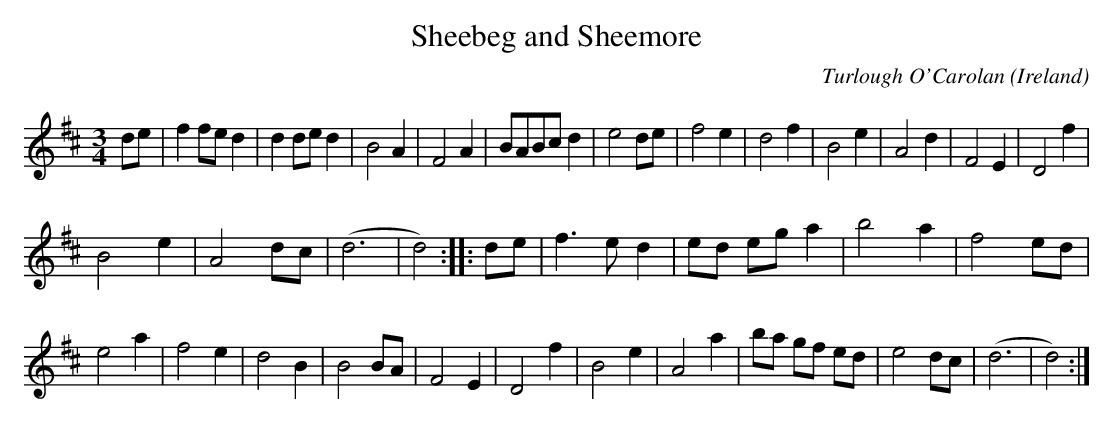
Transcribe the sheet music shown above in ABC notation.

X:1
T:Sheebeg and Sheemore
C:Turlough O'Carolan
M:3/4
O:Ireland
K:D major
de|\
f2fe d2|d2de d2|B4A2|F4 A2|\
BABc d2|e4 de|f4 e2|d4 f2|\
B4e2|A4d2|F4E2|D4f2|
B4e2|A4dc|(d6|d4)::\
de|\
f3ed2|ed ega2|b4 a2|f4ed|
e4a2|f4e2|d4B2|B4BA|\
F4E2|D4f2|B4e2|A4a2|ba gf ed|e4 dc|(d6|d4):|
